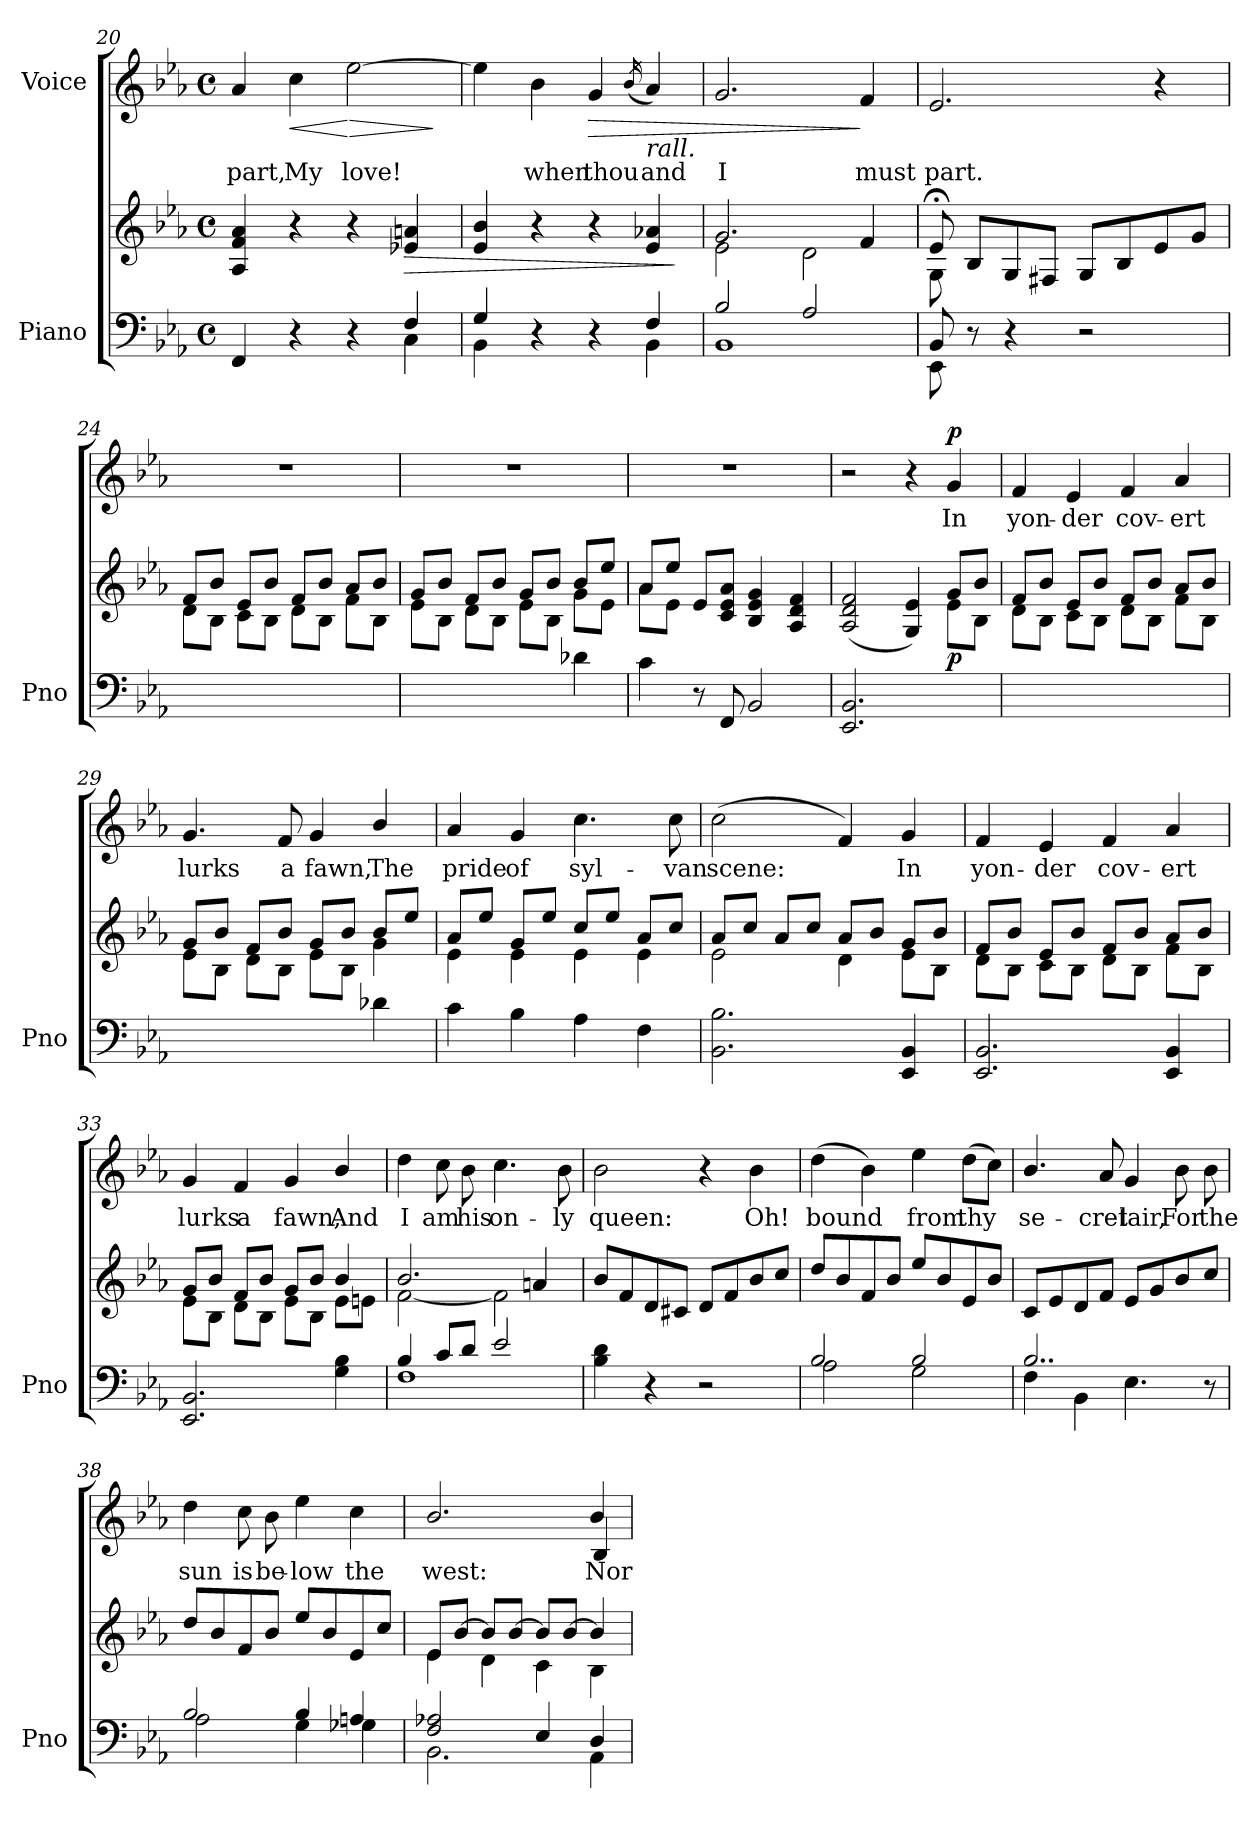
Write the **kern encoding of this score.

**kern	**kern	**dynam	**kern	**text	**dynam
*part2	*part2	*part2	*part1	*part1	*part1
*staff3	*staff2	*staff2/3	*staff1	*staff1	*staff1
*I"Piano	*	*	*I"Voice	*	*
*I'Pno	*	*	*	*	*
!!LO:LB:g=z
*clefF4	*clefG2	*	*clefG2	*	*
*k[b-e-a-]	*k[b-e-a-]	*	*k[b-e-a-]	*	*
*M4/4	*M4/4	*	*M4/4	*	*
*met(c)	*met(c)	*	*met(c)	*	*
=20	=20	=20	=20	=20	=20
*^	*	*	*	*	*
!	!	!	!	!	!LO:LY:b	!
4FF/	4ryy	4A-/ 4f/ 4a-/	.	4a-/	part,	.
!	!	!	!	!	!LO:LY:b	!LO:HP:b
4r	4ryy	4r	.	4cc\	My	<
!	!	!	!	!	!LO:LY:b	!LO:HP:n=1:b
4r	4ryy	4r	.	[2ee-\	love!	[ >
!	!	!	!LO:HP:b	!	!	!
4F/	4C\	4e-X/ 4an/	>	.	.	.
*v	*v	*	*	*	*	*
.	.	.	.	.	]
=21	=21	=21	=21	=21	=21
*^	*	*	*	*	*
4G/	4BB-\	4e-/ 4b-/	.	4ee-\]	.	.
!	!	!	!	!	!LO:LY:b	!
4r	4ryy	4r	.	4b-\	when	.
!	!	!	!	!	!LO:LY:b	!LO:HP:b
4r	4ryy	4r	.	4g/	thou	>
.	.	.	.	(16qb-/	.	.
!	!	!	!	!LO:TX:b:i:t=rall.	!	!
!	!	!	!	!	!LO:LY:b	!
4F/	4BB-\	4e-/ 4a-X/	.	4a-/)	and	.
*v	*v	*	*	*	*	*
.	.	]	.	.	.
=22	=22	=22	=22	=22	=22
*^	*^	*	*	*	*
!	!	!	!	!	!	!LO:LY:b	!
2B-/	1BB-	2.g/	2e-\	.	2.g/	I	.
2A-/	.	.	2d\	.	.	.	.
!	!	!	!	!	!	!LO:LY:b	!
.	.	4f/	.	.	4f/	must	]
=23	=23	=23	=23	=23	=23	=23	=23
!	!	!	!	!	!	!LO:LY:b	!
8BB-/	8EE-\	8e-;</	8G\	.	2.e-/	part.	.
8r	8ryy	8B-/L	8ryy	.	.	.	.
4r	4ryy	8G/	4ryy	.	.	.	.
.	.	8F#X/J	.	.	.	.	.
2r	2ryy	8G/L	2ryy	.	.	.	.
.	.	8B-/	.	.	.	.	.
.	.	8e-/	.	.	4r	.	.
.	.	8g/J	.	.	.	.	.
*v	*v	*	*	*	*	*	*
!!LO:PB:g=z
=24	=24	=24	=24	=24	=24	=24
1ryy	8f/L	8d\L	.	1r	.	.
.	8b-/J	8B-\J	.	.	.	.
.	8e-/L	8c\L	.	.	.	.
.	8b-/J	8B-\J	.	.	.	.
.	8f/L	8d\L	.	.	.	.
.	8b-/J	8B-\J	.	.	.	.
.	8a-/L	8f\L	.	.	.	.
.	8b-/J	8B-\J	.	.	.	.
=25	=25	=25	=25	=25	=25	=25
2ryy	8g/L	8e-\L	.	1r	.	.
.	8b-/J	8B-\J	.	.	.	.
.	8f/L	8d\L	.	.	.	.
.	8b-/J	8B-\J	.	.	.	.
4ryy	8g/L	8e-\L	.	.	.	.
.	8b-/J	8B-\J	.	.	.	.
4d-X\	8b-/L	8g\L	.	.	.	.
.	8ee-/J	8e-\J	.	.	.	.
=26	=26	=26	=26	=26	=26	=26
4c\	8a-/L	8a-\L	.	1r	.	.
.	8ee-/J	8e-\J	.	.	.	.
8r	8e-/L	4ryy	.	.	.	.
8FF/	8c/ 8e-/ 8a-/J	.	.	.	.	.
2BB-/	4B-/ 4e-/ 4g/	2ryy	.	.	.	.
.	4A-/ 4d/ 4f/	.	.	.	.	.
=27	=27	=27	=27	=27	=27	=27
2.EE-/ 2.BB-/	(2A-/ 2d/ 2f/	2ryy	.	2r	.	.
.	4G/ 4e-/)	4ryy	.	4r	.	.
!	!	!	!LO:DY:b	!	!LO:LY:b	!LO:DY:a
4ryy	8g/L	8e-\L	p	4g/	In	p
.	8b-/J	8B-\J	.	.	.	.
!!LO:LB:g=z
=28	=28	=28	=28	=28	=28	=28
!	!	!	!	!	!LO:LY:b	!
1ryy	8f/L	8d\L	.	4f/	yon-	.
.	8b-/J	8B-\J	.	.	.	.
!	!	!	!	!	!LO:LY:b	!
.	8e-/L	8c\L	.	4e-/	-der	.
.	8b-/J	8B-\J	.	.	.	.
!	!	!	!	!	!LO:LY:b	!
.	8f/L	8d\L	.	4f/	cov-	.
.	8b-/J	8B-\J	.	.	.	.
!	!	!	!	!	!LO:LY:b	!
.	8a-/L	8f\L	.	4a-/	-ert	.
.	8b-/J	8B-\J	.	.	.	.
=29	=29	=29	=29	=29	=29	=29
!	!	!	!	!	!LO:LY:b	!
2ryy	8g/L	8e-\L	.	4.g/	lurks	.
.	8b-/J	8B-\J	.	.	.	.
.	8f/L	8d\L	.	.	.	.
!	!	!	!	!	!LO:LY:b	!
.	8b-/J	8B-\J	.	8f/	a	.
!	!	!	!	!	!LO:LY:b	!
4ryy	8g/L	8e-\L	.	4g/	fawn,	.
.	8b-/J	8B-\J	.	.	.	.
!	!	!	!	!	!LO:LY:b	!
4d-X\	8b-/L	4g\	.	4b-/	The	.
.	8ee-/J	.	.	.	.	.
=30	=30	=30	=30	=30	=30	=30
!	!	!	!	!	!LO:LY:b	!
4c\	8a-/L	4e-\	.	4a-/	pride	.
.	8ee-/J	.	.	.	.	.
!	!	!	!	!	!LO:LY:b	!
4B-\	8g/L	4e-\	.	4g/	of	.
.	8ee-/J	.	.	.	.	.
!	!	!	!	!	!LO:LY:b	!
4A-\	8cc/L	4e-\	.	4.cc\	syl-	.
.	8ee-/J	.	.	.	.	.
4F\	8a-/L	4e-\	.	.	.	.
!	!	!	!	!	!LO:LY:b	!
.	8cc/J	.	.	8cc\	-van	.
!!LO:LB:g=z
=31	=31	=31	=31	=31	=31	=31
!	!	!	!	!	!LO:LY:b	!
2.BB-\ 2.B-\	8a-/L	2e-\	.	(2cc\	scene:	.
.	8cc/J	.	.	.	.	.
.	8a-/L	.	.	.	.	.
.	8cc/J	.	.	.	.	.
.	8a-/L	4d\	.	4f/)	.	.
.	8b-/J	.	.	.	.	.
!	!	!	!	!	!LO:LY:b	!
4EE-/ 4BB-/	8g/L	8e-\L	.	4g/	In	.
.	8b-/J	8B-\J	.	.	.	.
=32	=32	=32	=32	=32	=32	=32
!	!	!	!	!	!LO:LY:b	!
2.EE-/ 2.BB-/	8f/L	8d\L	.	4f/	yon-	.
.	8b-/J	8B-\J	.	.	.	.
!	!	!	!	!	!LO:LY:b	!
.	8e-/L	8c\L	.	4e-/	-der	.
.	8b-/J	8B-\J	.	.	.	.
!	!	!	!	!	!LO:LY:b	!
.	8f/L	8d\L	.	4f/	cov-	.
.	8b-/J	8B-\J	.	.	.	.
!	!	!	!	!	!LO:LY:b	!
4EE-/ 4BB-/	8a-/L	8f\L	.	4a-/	-ert	.
.	8b-/J	8B-\J	.	.	.	.
=33	=33	=33	=33	=33	=33	=33
!	!	!	!	!	!LO:LY:b	!
2.EE-/ 2.BB-/	8g/L	8e-\L	.	4g/	lurks	.
.	8b-/J	8B-\J	.	.	.	.
!	!	!	!	!	!LO:LY:b	!
.	8f/L	8d\L	.	4f/	a	.
.	8b-/J	8B-\J	.	.	.	.
!	!	!	!	!	!LO:LY:b	!
.	8g/L	8e-\L	.	4g/	fawn,	.
.	8b-/J	8B-\J	.	.	.	.
!	!	!	!	!	!LO:LY:b	!
4G\ 4B-\	4b-/	8e-\L	.	4b-/	And	.
.	.	8en\J	.	.	.	.
!!LO:LB:g=z
=34	=34	=34	=34	=34	=34	=34
*^	*	*	*	*	*	*
!	!	!	!	!	!	!LO:LY:b	!
4B-/	1F	2.b-/	[2f\	.	4dd\	I	.
!	!	!	!	!	!	!LO:LY:b	!
8c/L	.	.	.	.	8cc\	am	.
!	!	!	!	!	!	!LO:LY:b	!
8d/J	.	.	.	.	8b-\	his	.
!	!	!	!	!	!	!LO:LY:b	!
2e-/	.	.	2f\]	.	4.cc\	on-	.
.	.	4an/	.	.	.	.	.
!	!	!	!	!	!	!LO:LY:b	!
.	.	.	.	.	8b-\	-ly	.
*v	*v	*	*	*	*	*	*
*	*v	*v	*	*	*	*
=35	=35	=35	=35	=35	=35
!	!	!	!	!LO:LY:b	!
4B-\ 4d\	8b-/L	.	2b-\	queen:	.
.	8f/	.	.	.	.
4r	8d/	.	.	.	.
.	8c#X/J	.	.	.	.
2r	8d/L	.	4r	.	.
.	8f/	.	.	.	.
!	!	!	!	!LO:LY:b	!
.	8b-/	.	4b-\	Oh!	.
.	8cc/J	.	.	.	.
=36	=36	=36	=36	=36	=36
*^	*	*	*	*	*
!	!	!	!	!	!LO:LY:b	!
2B-/	2A-\	8dd/L	.	(4dd\	bound	.
.	.	8b-/	.	.	.	.
.	.	8f/	.	4b-\)	.	.
.	.	8b-/J	.	.	.	.
!	!	!	!	!	!LO:LY:b	!
2B-/	2G\	8ee-/L	.	4ee-\	from	.
.	.	8b-/	.	.	.	.
!	!	!	!	!	!LO:LY:b	!
.	.	8e-/	.	(8dd\L	thy	.
.	.	8b-/J	.	8cc\J)	.	.
!!LO:PB:g=z
=37	=37	=37	=37	=37	=37	=37
!	!	!	!	!	!LO:LY:b	!
2..B-/	4F\	8c/L	.	4.b-/	se-	.
.	.	8e-/	.	.	.	.
.	4BB-\	8d/	.	.	.	.
!	!	!	!	!	!LO:LY:b	!
.	.	8f/J	.	8a-/	-cret	.
!	!	!	!	!	!LO:LY:b	!
.	4.E-\	8e-/L	.	4g/	lair,	.
.	.	8g/	.	.	.	.
!	!	!	!	!	!LO:LY:b	!
.	.	8b-/	.	8b-\	For	.
!	!	!	!	!	!LO:LY:b	!
8r	8ryy	8cc/J	.	8b-\	the	.
=38	=38	=38	=38	=38	=38	=38
!	!	!	!	!	!LO:LY:b	!
2B-/	2A-\	8dd/L	.	4dd\	sun	.
.	.	8b-/	.	.	.	.
!	!	!	!	!	!LO:LY:b	!
.	.	8f/	.	8cc\	is	.
!	!	!	!	!	!LO:LY:b	!
.	.	8b-/J	.	8b-\	be-	.
!	!	!	!	!	!LO:LY:b	!
4B-/	4G\	8ee-/L	.	4ee-\	-low	.
.	.	8b-/	.	.	.	.
!	!	!	!	!	!LO:LY:b	!
4An/	4G-X\	8e-/	.	4cc\	the	.
.	.	8cc/J	.	.	.	.
=39	=39	=39	=39	=39	=39	=39
*	*	*^	*	*	*	*
!	!	!	!	!	!	!LO:LY:b	!
*	*	*	*	*	*^	*	*
2F/ 2A-X/	2.BB-\	8e-/L	4e-\	.	2.b-/	2.ryy	west:	.
.	.	[8b-/J	.	.	.	.	.	.
.	.	8b-/L]	4d\	.	.	.	.	.
.	.	[8b-/J	.	.	.	.	.	.
4E-/	.	8b-/L]	4c\	.	.	.	.	.
.	.	[8b-/J	.	.	.	.	.	.
!	!	!	!	!	!	!	!LO:LY:b	!
4D/	4AA-\	4b-/]	4B-\	.	4b-/	4B-/	Nor	.
*v	*v	*	*	*	*v	*v	*	*
*	*v	*v	*	*	*	*
=	=	=	=	=	=
*-	*-	*-	*-	*-	*-
